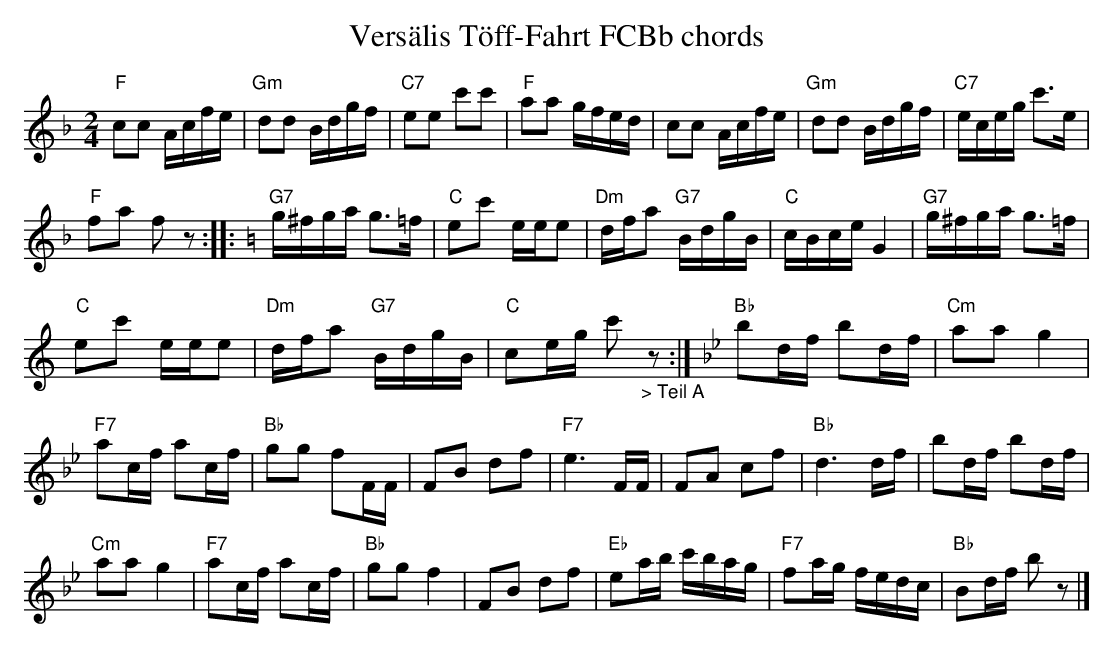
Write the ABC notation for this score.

X:1
T: Versälis Töff-Fahrt FCBb chords
M:2/4
L:1/16
K:F %%MIDI gchordon
"F"c2c2 Acfe | "Gm"d2d2 Bdgf | "C7"e2e2 c'2c'2 | "F"a2a2 gfed |  c2c2 Acfe | "Gm"d2d2 Bdgf |  "C7"eceg c'3e |
"F"f2a2 f2z2 :: [K:C] "G7"g^fga g3=f | "C"e2c'2 eee2 | "Dm"dfa2 "G7"BdgB | "C"cBce G4 | "G7"g^fga g3=f |
"C"e2c'2 eee2 | "Dm"dfa2 "G7"BdgB | "C"c2eg c'2"_> Teil A"z2 :| [K:Bb] "Bb"b2df b2df | "Cm"a2a2 g4 |
"F7"a2cf a2cf | "Bb"g2g2 f2FF | F2B2 d2f2 | "F7"e6 FF  | F2A2 c2f2 | "Bb"d6 df | b2df b2df |
"Cm"a2a2 g4 | "F7"a2cf a2cf | "Bb"g2g2 f4 | F2B2 d2f2 | "Eb"e2ab c'bag | "F7"f2ag fedc | "Bb"B2df b2z2 |]
